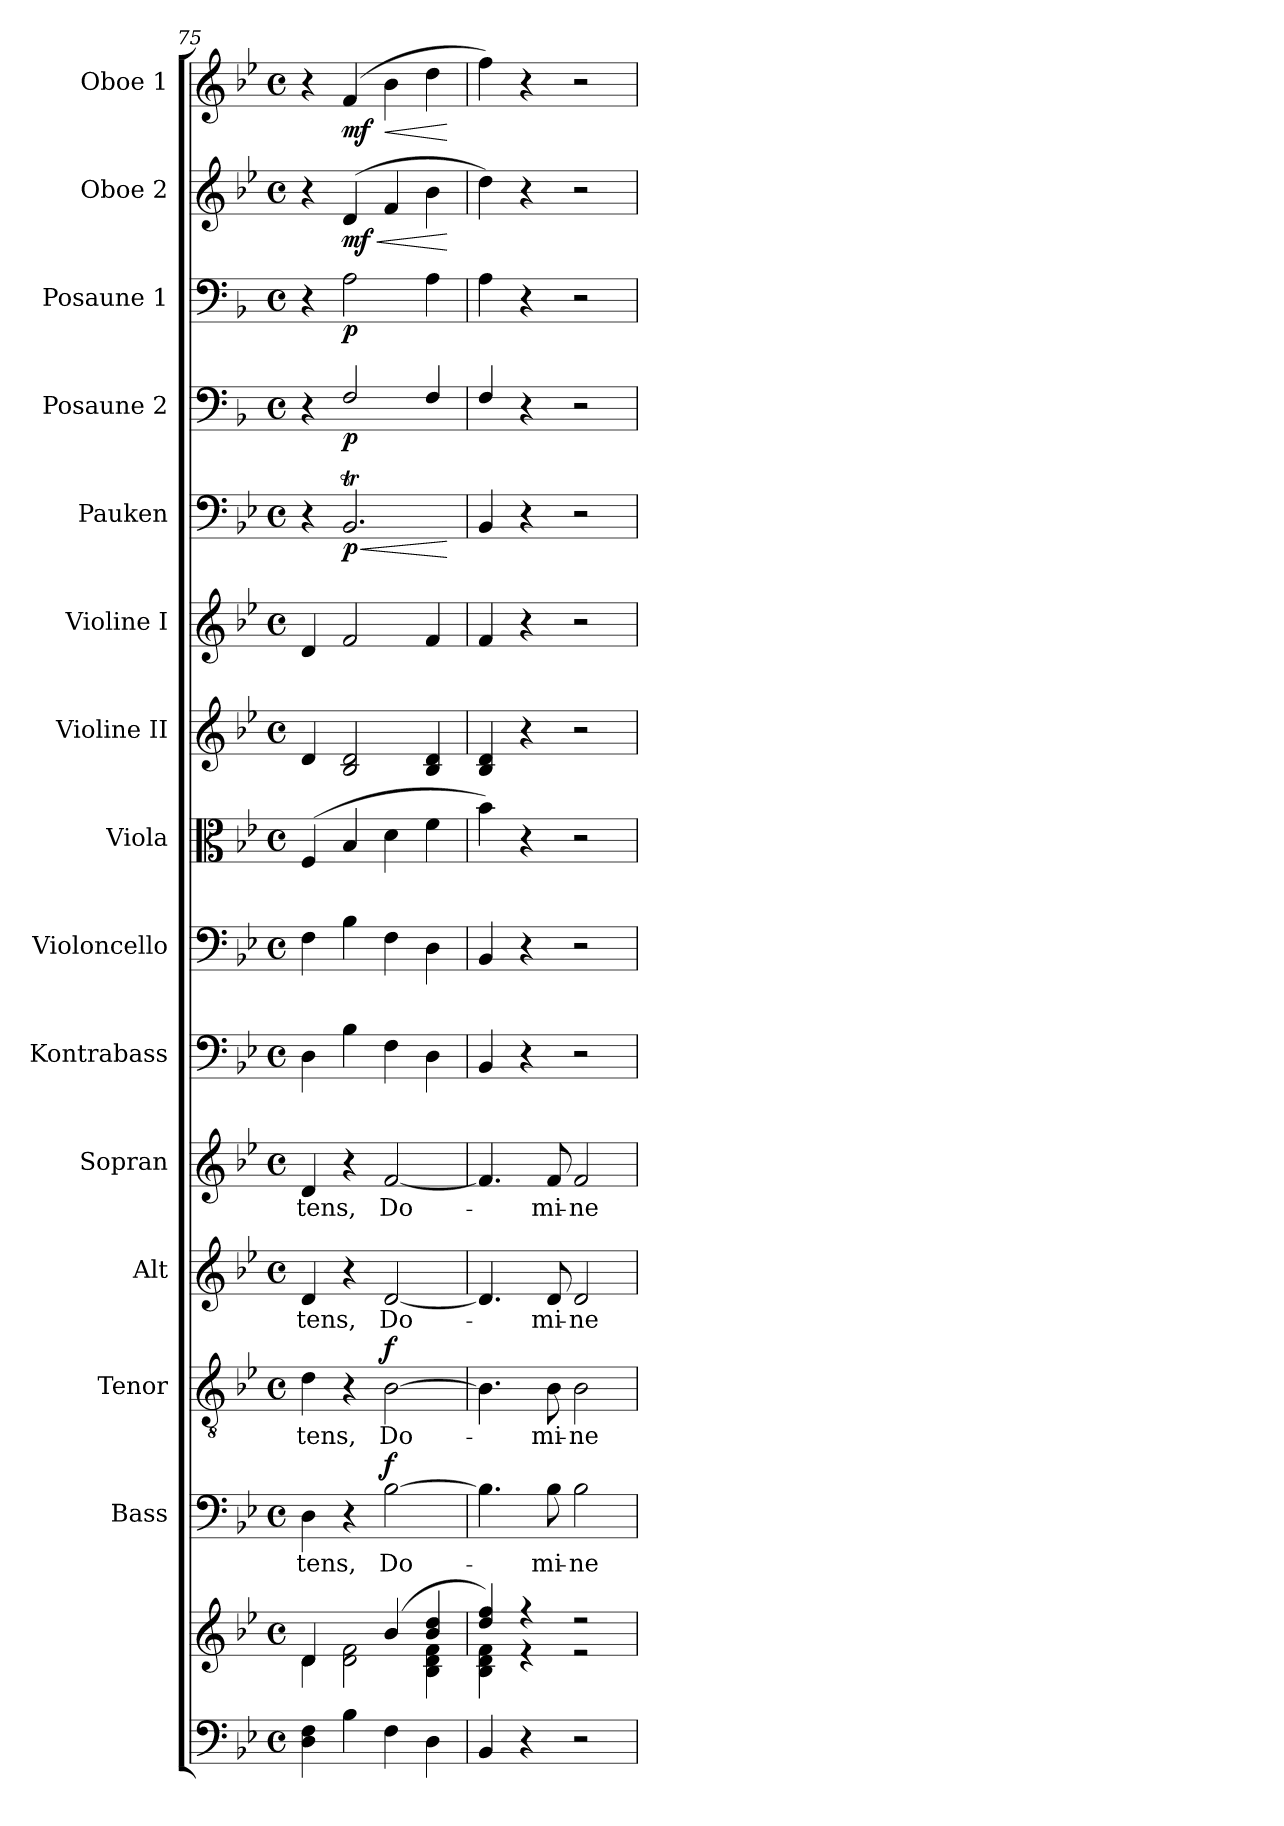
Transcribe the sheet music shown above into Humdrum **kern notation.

**kern	**kern	**kern	**text	**dynam	**kern	**text	**dynam	**kern	**text	**kern	**text	**kern	**kern	**kern	**kern	**kern	**kern	**dynam	**kern	**dynam	**kern	**dynam	**kern	**dynam	**kern	**dynam
*part15	*part15	*part14	*part14	*part14	*part13	*part13	*part13	*part12	*part12	*part11	*part11	*part10	*part9	*part8	*part7	*part6	*part5	*part5	*part4	*part4	*part3	*part3	*part2	*part2	*part1	*part1
*staff16	*staff15	*staff14	*staff14	*staff14	*staff13	*staff13	*staff13	*staff12	*staff12	*staff11	*staff11	*staff10	*staff9	*staff8	*staff7	*staff6	*staff5	*staff5	*staff4	*staff4	*staff3	*staff3	*staff2	*staff2	*staff1	*staff1
*	*	*I"Bass	*	*	*I"Tenor	*	*	*I"Alt	*	*I"Sopran	*	*I"Kontrabass	*I"Violoncello	*I"Viola	*I"Violine II	*I"Violine I	*I"Pauken	*	*I"Posaune 2	*	*I"Posaune 1	*	*I"Oboe 2	*	*I"Oboe 1	*
*	*	*I'B.	*	*	*I'T.	*	*	*I'A.	*	*I'S.	*	*I'Kb.	*I'Vc.	*I'Vla.	*I'Vl. II	*I'Vl. I	*I'Pk.	*	*I'Pos. 2	*	*I'Pos. 1	*	*I'Ob. 2	*	*I'Ob. 1	*
!!LO:PB:g=z
*clefF4	*clefG2	*clefF4	*	*	*clefGv2	*	*	*clefG2	*	*clefG2	*	*clefF4	*clefF4	*clefC3	*clefG2	*clefG2	*clefF4	*	*clefF4	*	*clefF4	*	*clefG2	*	*clefG2	*
*	*	*	*	*	*	*	*	*	*	*	*	*ITrd7c12	*	*	*	*	*	*	*ITrd4c7	*	*ITrd4c7	*	*	*	*	*
*k[b-e-]	*k[b-e-]	*k[b-e-]	*	*	*k[b-e-]	*	*	*k[b-e-]	*	*k[b-e-]	*	*k[b-e-]	*k[b-e-]	*k[b-e-]	*k[b-e-]	*k[b-e-]	*k[b-e-]	*	*k[b-e-]	*	*k[b-e-]	*	*k[b-e-]	*	*k[b-e-]	*
*B-:	*B-:	*B-:	*	*	*B-:	*	*	*B-:	*	*B-:	*	*B-:	*B-:	*B-:	*B-:	*B-:	*B-:	*	*B-:	*	*B-:	*	*B-:	*	*B-:	*
*M4/4	*M4/4	*M4/4	*	*	*M4/4	*	*	*M4/4	*	*M4/4	*	*M4/4	*M4/4	*M4/4	*M4/4	*M4/4	*M4/4	*	*M4/4	*	*M4/4	*	*M4/4	*	*M4/4	*
*met(c)	*met(c)	*met(c)	*	*	*met(c)	*	*	*met(c)	*	*met(c)	*	*met(c)	*met(c)	*met(c)	*met(c)	*met(c)	*met(c)	*	*met(c)	*	*met(c)	*	*met(c)	*	*met(c)	*
=75	=75	=75	=75	=75	=75	=75	=75	=75	=75	=75	=75	=75	=75	=75	=75	=75	=75	=75	=75	=75	=75	=75	=75	=75	=75	=75
*	*^	*	*	*	*	*	*	*	*	*	*	*	*	*	*	*	*	*	*	*	*	*	*	*	*	*
!	!	!	!	!LO:LY:b	!	!	!LO:LY:b	!	!	!LO:LY:b	!	!LO:LY:b	!	!	!	!	!	!	!	!	!	!	!	!	!	!	!
4D\ 4F\	4d/	4d\	4D\	-tens,	.	4d\	-tens,	.	4d/	-tens,	4d/	-tens,	4DD\	4F\	(4F/	4d/	4d/	4r	.	4r	.	4r	.	4r	.	4r	.
!	!	!	!	!	!	!	!	!	!	!	!	!	!	!	!	!	!	!	!LO:HP:b	!	!	!	!	!	!LO:HP:b	!	!
!	!	!	!	!	!	!	!	!	!	!	!	!	!	!	!	!	!	!	!LO:DY:n=1:b	!	!LO:DY:b	!	!LO:DY:b	!	!LO:DY:n=1:b	!	!LO:DY:b
4B-\	4ryy	2d\ 2f\	4r	.	.	4r	.	.	4r	.	4r	.	4BB-\	4B-\	4B-/	2B-/ 2d/	2f/	2.BB-T/	< p	2BB-/	p	2D\	p	(4d/	< mf	(4f/	mf
!	!	!	!	!LO:LY:b	!LO:DY:a	!	!LO:LY:b	!LO:DY:a	!	!LO:LY:b	!	!LO:LY:b	!	!	!	!	!	!	!	!	!	!	!	!	!	!	!LO:HP:b
4F\	(4b-/	.	[2B-\	Do-	f	[2B-\	Do-	f	[2d/	Do-	[2f/	Do-	4FF\	4F\	4d\	.	.	.	.	.	.	.	.	4f/	.	4b-\	<
4D\	4b-/ 4dd/	4B-\ 4d\ 4f\	.	.	.	.	.	.	.	.	.	.	4DD\	4D\	4f\	4B-/ 4d/	4f/	.	.	4BB-/	.	4D\	.	4b-\	.	4dd\	.
*	*v	*v	*	*	*	*	*	*	*	*	*	*	*	*	*	*	*	*	*	*	*	*	*	*	*	*	*
.	.	.	.	.	.	.	.	.	.	.	.	.	.	.	.	.	.	[	.	.	.	.	.	[	.	[
=76	=76	=76	=76	=76	=76	=76	=76	=76	=76	=76	=76	=76	=76	=76	=76	=76	=76	=76	=76	=76	=76	=76	=76	=76	=76	=76
*	*^	*	*	*	*	*	*	*	*	*	*	*	*	*	*	*	*	*	*	*	*	*	*	*	*	*
4BB-/	4dd/ 4ff/)	4B-\ 4d\ 4f\	4.B-\]	.	.	4.B-\]	.	.	4.d/]	.	4.f/]	.	4BBB-/	4BB-/	4b-\)	4B-/ 4d/	4f/	4BB-/	.	4BB-/	.	4D\	.	4dd\)	.	4ff\)	.
4r	4r	4r	.	.	.	.	.	.	.	.	.	.	4r	4r	4r	4r	4r	4r	.	4r	.	4r	.	4r	.	4r	.
!	!	!	!	!LO:LY:b	!	!	!LO:LY:b	!	!	!LO:LY:b	!	!LO:LY:b	!	!	!	!	!	!	!	!	!	!	!	!	!	!	!
.	.	.	8B-\	-mi-	.	8B-\	-mi-	.	8d/	-mi-	8f/	-mi-	.	.	.	.	.	.	.	.	.	.	.	.	.	.	.
!	!	!	!	!LO:LY:b	!	!	!LO:LY:b	!	!	!LO:LY:b	!	!LO:LY:b	!	!	!	!	!	!	!	!	!	!	!	!	!	!	!
2r	2r	2r	2B-\	-ne	.	2B-\	-ne	.	2d/	-ne	2f/	-ne	2r	2r	2r	2r	2r	2r	.	2r	.	2r	.	2r	.	2r	.
*	*v	*v	*	*	*	*	*	*	*	*	*	*	*	*	*	*	*	*	*	*	*	*	*	*	*	*	*
=	=	=	=	=	=	=	=	=	=	=	=	=	=	=	=	=	=	=	=	=	=	=	=	=	=	=
*-	*-	*-	*-	*-	*-	*-	*-	*-	*-	*-	*-	*-	*-	*-	*-	*-	*-	*-	*-	*-	*-	*-	*-	*-	*-	*-
